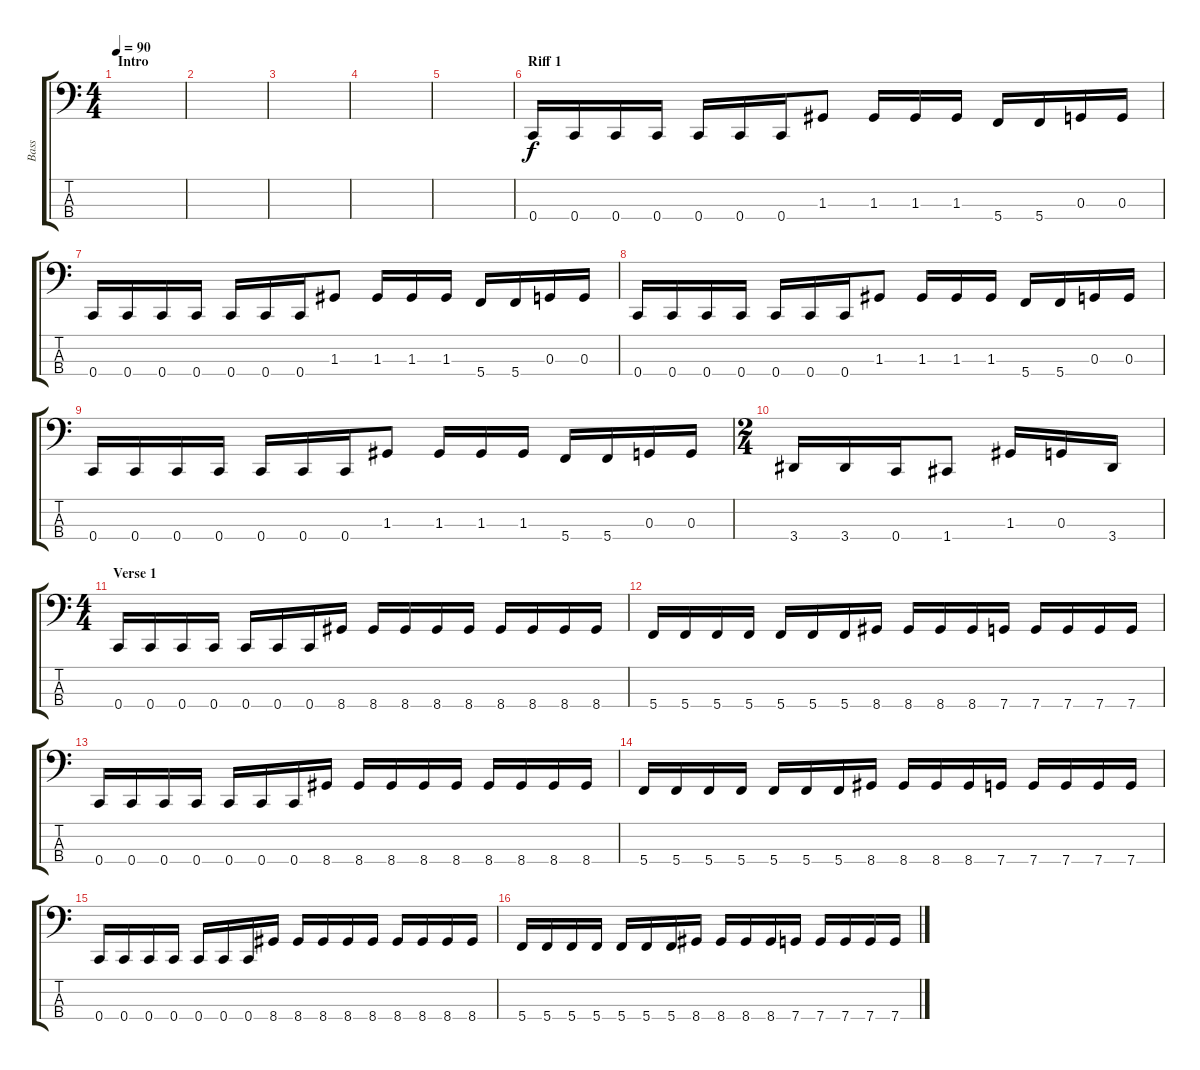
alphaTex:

\track ("Bass" "Bass") {instrument electricbassfinger}
\staff {score tabs}
\tuning (F2 C2 G1 C1) {hide}
\ts (4 4)
\section ("" "Intro")
\tempo 90
\clef f4
\ks c
|
|
|
|
|
\section ("" "Riff 1")
0.4.16 0.4.16 0.4.16 0.4.16 0.4.16 0.4.16 0.4.16 1.3.8 1.3.16 1.3.16 1.3.16 5.4.16 5.4.16 0.3.16 0.3.16 |
0.4.16 0.4.16 0.4.16 0.4.16 0.4.16 0.4.16 0.4.16 1.3.8 1.3.16 1.3.16 1.3.16 5.4.16 5.4.16 0.3.16 0.3.16 |
0.4.16 0.4.16 0.4.16 0.4.16 0.4.16 0.4.16 0.4.16 1.3.8 1.3.16 1.3.16 1.3.16 5.4.16 5.4.16 0.3.16 0.3.16 |
0.4.16 0.4.16 0.4.16 0.4.16 0.4.16 0.4.16 0.4.16 1.3.8 1.3.16 1.3.16 1.3.16 5.4.16 5.4.16 0.3.16 0.3.16 |
\ts (2 4)
3.4.16 3.4.16 0.4.16 1.4.8 1.3.16 0.3.16 3.4.16 |
\ts (4 4)
\section ("" "Verse 1")
0.4.16 0.4.16 0.4.16 0.4.16 0.4.16 0.4.16 0.4.16 8.4.16 8.4.16 8.4.16 8.4.16 8.4.16 8.4.16 8.4.16 8.4.16 8.4.16 |
5.4.16 5.4.16 5.4.16 5.4.16 5.4.16 5.4.16 5.4.16 8.4.16 8.4.16 8.4.16 8.4.16 7.4.16 7.4.16 7.4.16 7.4.16 7.4.16 |
0.4.16 0.4.16 0.4.16 0.4.16 0.4.16 0.4.16 0.4.16 8.4.16 8.4.16 8.4.16 8.4.16 8.4.16 8.4.16 8.4.16 8.4.16 8.4.16 |
5.4.16 5.4.16 5.4.16 5.4.16 5.4.16 5.4.16 5.4.16 8.4.16 8.4.16 8.4.16 8.4.16 7.4.16 7.4.16 7.4.16 7.4.16 7.4.16 |
0.4.16 0.4.16 0.4.16 0.4.16 0.4.16 0.4.16 0.4.16 8.4.16 8.4.16 8.4.16 8.4.16 8.4.16 8.4.16 8.4.16 8.4.16 8.4.16 |
5.4.16 5.4.16 5.4.16 5.4.16 5.4.16 5.4.16 5.4.16 8.4.16 8.4.16 8.4.16 8.4.16 7.4.16 7.4.16 7.4.16 7.4.16 7.4.16
